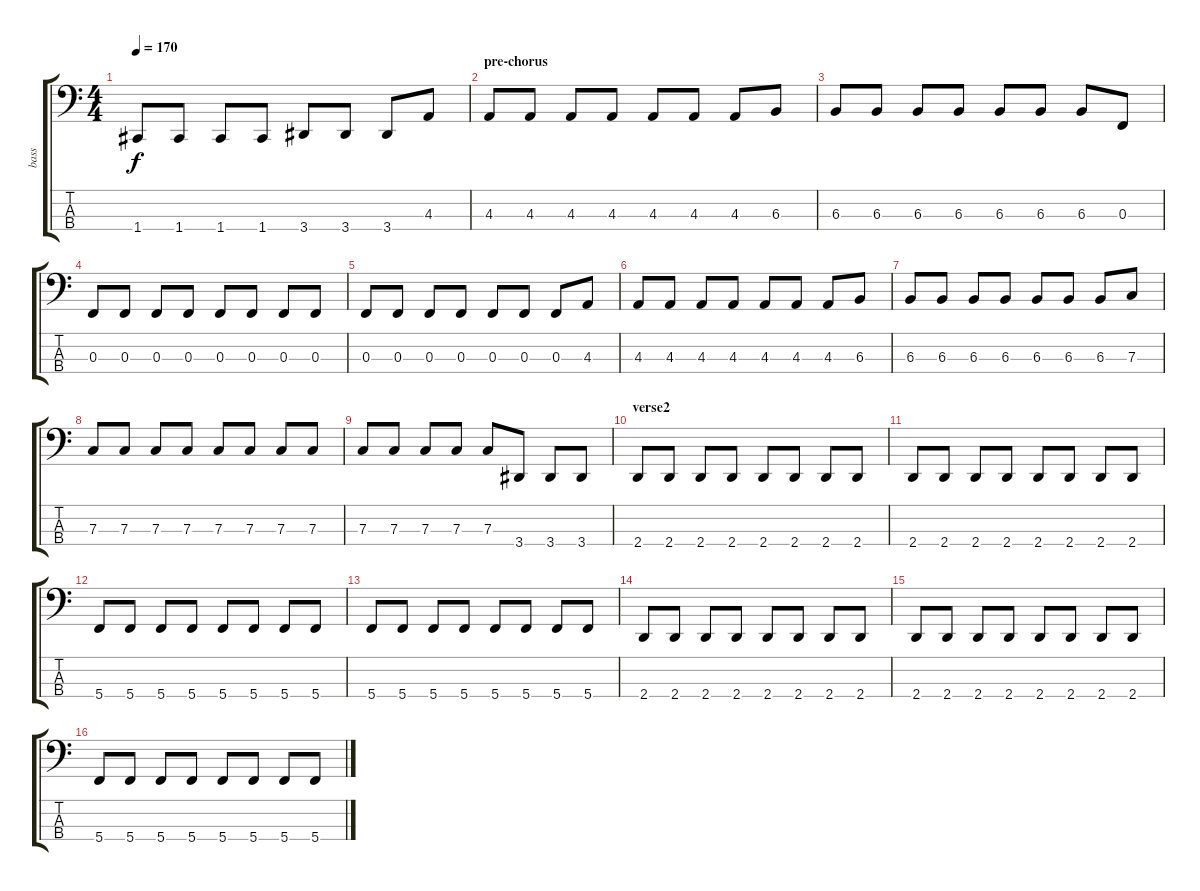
\track ("bass" "bass") {instrument electricbassfinger}
\staff {score tabs}
\tuning (Eb2 Bb1 F1 C1) {hide}
\ts (4 4)
\tempo 170
\clef f4
\ks c
1.4.8{dy f} 1.4.8 1.4.8 1.4.8 3.4.8 3.4.8 3.4.8 4.3.8 |
\section ("" "pre-chorus")
4.3.8 4.3.8 4.3.8 4.3.8 4.3.8 4.3.8 4.3.8 6.3.8 |
6.3.8 6.3.8 6.3.8 6.3.8 6.3.8 6.3.8 6.3.8 0.3.8 |
0.3.8 0.3.8 0.3.8 0.3.8 0.3.8 0.3.8 0.3.8 0.3.8 |
0.3.8 0.3.8 0.3.8 0.3.8 0.3.8 0.3.8 0.3.8 4.3.8 |
4.3.8 4.3.8 4.3.8 4.3.8 4.3.8 4.3.8 4.3.8 6.3.8 |
6.3.8 6.3.8 6.3.8 6.3.8 6.3.8 6.3.8 6.3.8 7.3.8 |
7.3.8 7.3.8 7.3.8 7.3.8 7.3.8 7.3.8 7.3.8 7.3.8 |
7.3.8 7.3.8 7.3.8 7.3.8 7.3.8 3.4.8 3.4.8 3.4.8 |
\section ("" "verse2")
2.4.8 2.4.8 2.4.8 2.4.8 2.4.8 2.4.8 2.4.8 2.4.8 |
2.4.8 2.4.8 2.4.8 2.4.8 2.4.8 2.4.8 2.4.8 2.4.8 |
5.4.8 5.4.8 5.4.8 5.4.8 5.4.8 5.4.8 5.4.8 5.4.8 |
5.4.8 5.4.8 5.4.8 5.4.8 5.4.8 5.4.8 5.4.8 5.4.8 |
2.4.8 2.4.8 2.4.8 2.4.8 2.4.8 2.4.8 2.4.8 2.4.8 |
2.4.8 2.4.8 2.4.8 2.4.8 2.4.8 2.4.8 2.4.8 2.4.8 |
5.4.8 5.4.8 5.4.8 5.4.8 5.4.8 5.4.8 5.4.8 5.4.8
